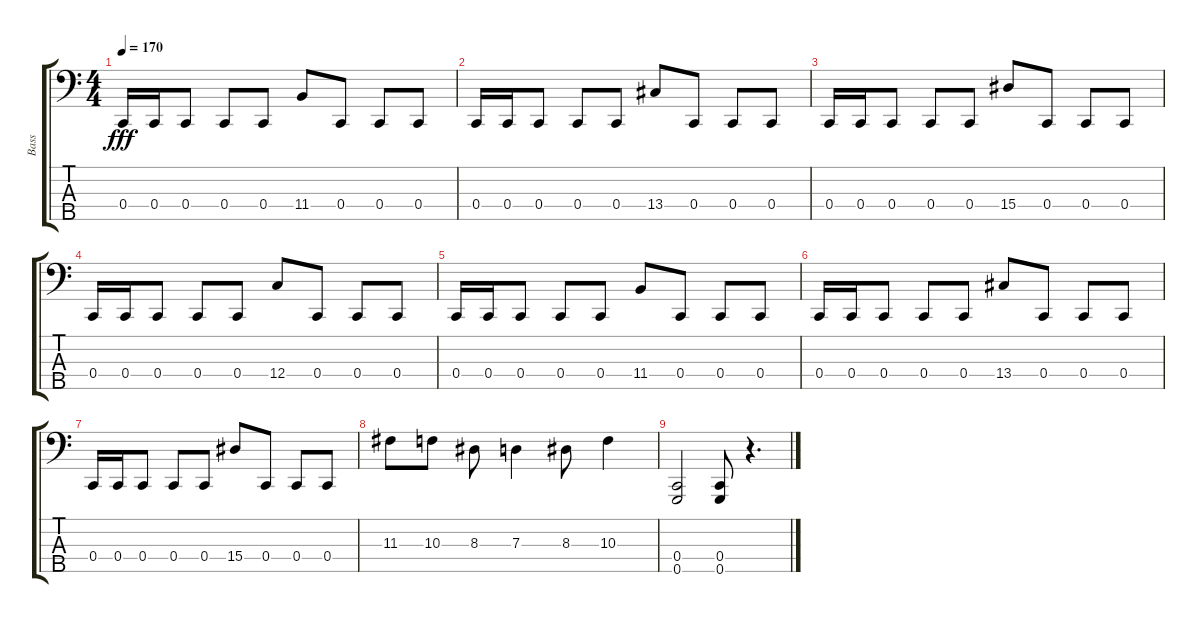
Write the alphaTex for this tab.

\track ("Bass" "Bass") {instrument electricbassfinger}
\staff {score tabs}
\tuning (F2 C2 G1 C1 G0) {hide}
\ts (4 4)
\tempo 170
\clef f4
\ks c
0.4.16{dy fff} 0.4.16 0.4.8 0.4.8 0.4.8 11.4.8 0.4.8 0.4.8 0.4.8 |
0.4.16 0.4.16 0.4.8 0.4.8 0.4.8 13.4.8 0.4.8 0.4.8 0.4.8 |
0.4.16 0.4.16 0.4.8 0.4.8 0.4.8 15.4.8 0.4.8 0.4.8 0.4.8 |
0.4.16 0.4.16 0.4.8 0.4.8 0.4.8 12.4.8 0.4.8 0.4.8 0.4.8 |
0.4.16 0.4.16 0.4.8 0.4.8 0.4.8 11.4.8 0.4.8 0.4.8 0.4.8 |
0.4.16 0.4.16 0.4.8 0.4.8 0.4.8 13.4.8 0.4.8 0.4.8 0.4.8 |
0.4.16 0.4.16 0.4.8 0.4.8 0.4.8 15.4.8 0.4.8 0.4.8 0.4.8 |
11.3.8 10.3.8 8.3.8 7.3.4 8.3.8 10.3.4 |
(0.4 0.5).2 (0.4 0.5).8 r.4{d}
